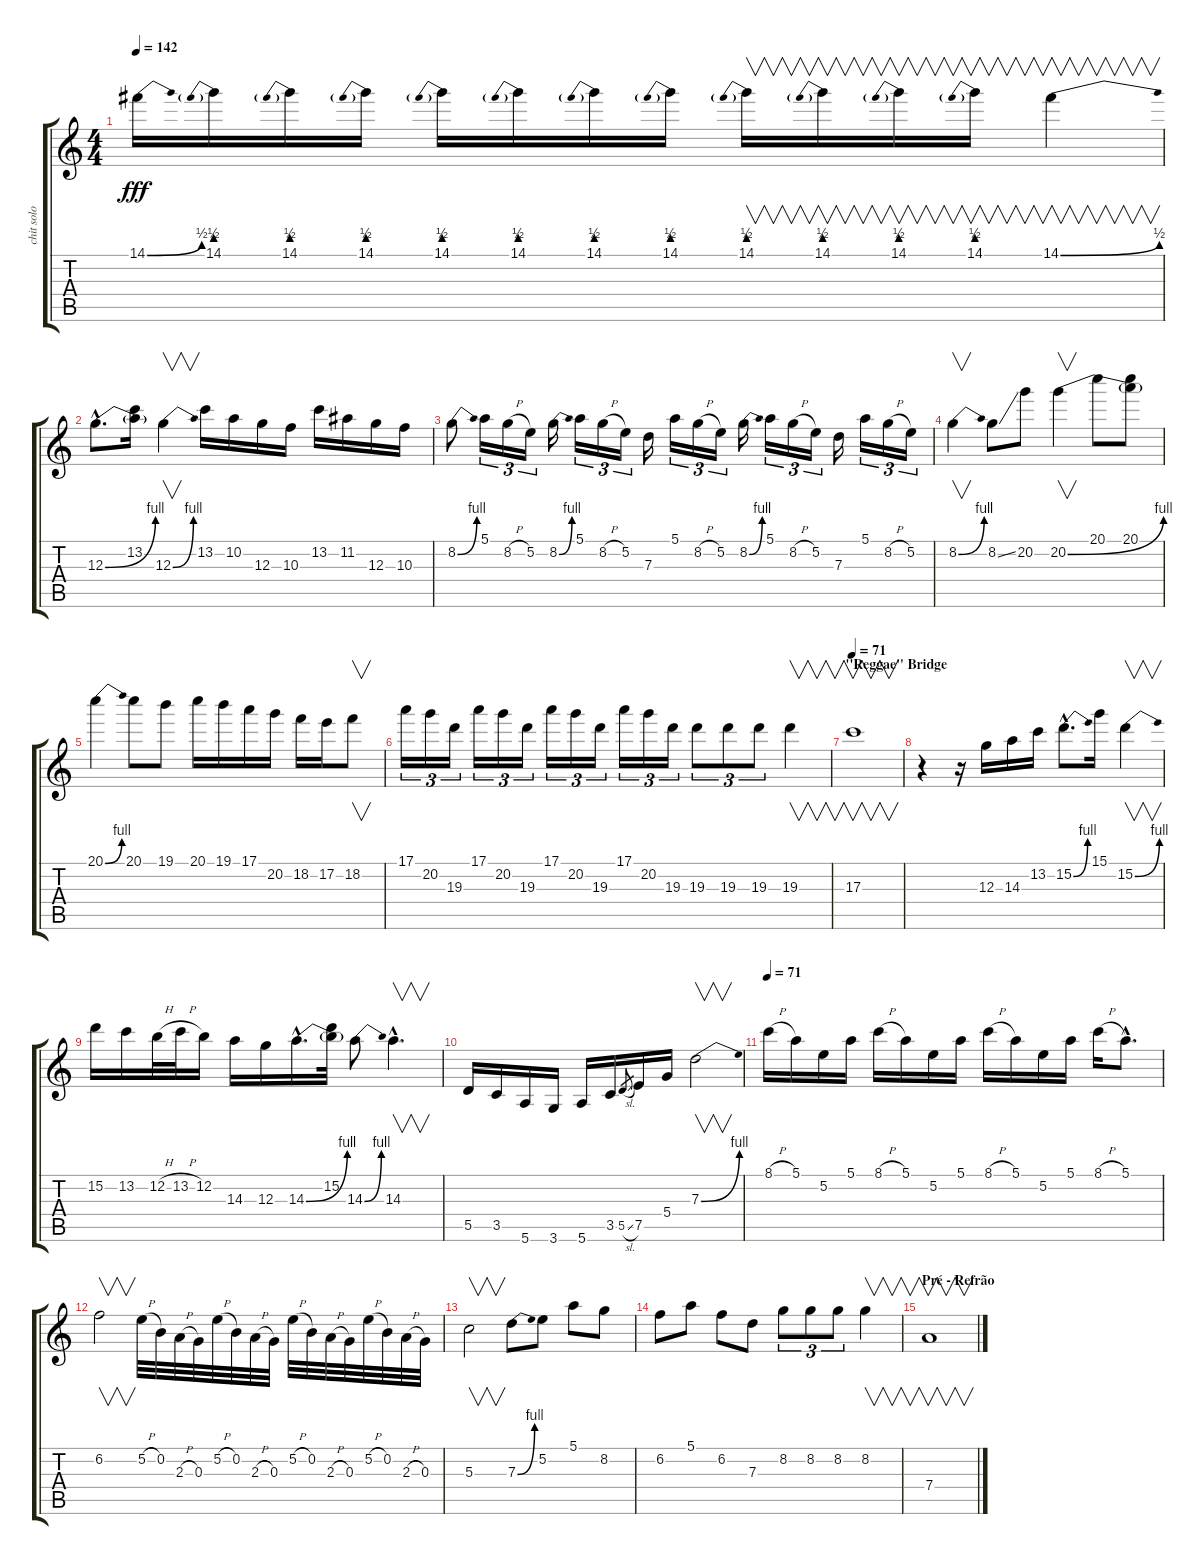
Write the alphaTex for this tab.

\track ("chit solo" "chit solo") {instrument overdrivenguitar}
\staff {score tabs}
\tuning (E4 B3 G3 D3 A2 E2) {hide}
\ts (4 4)
\tempo 142
\clef g2
\ks c
14.1{be (bend 0 0 60 2)}.16{dy fff} 14.1{be (prebend 0 2 60 2)}.16 14.1{be (prebend 0 2 60 2)}.16 14.1{be (prebend 0 2 60 2)}.16 14.1{be (prebend 0 2 60 2)}.16 14.1{be (prebend 0 2 60 2)}.16 14.1{be (prebend 0 2 60 2)}.16 14.1{be (prebend 0 2 60 2)}.16 14.1{be (prebend 0 2 60 2)}.16{v} 14.1{be (prebend 0 2 60 2)}.16{v} 14.1{be (prebend 0 2 60 2)}.16{v} 14.1{be (prebend 0 2 60 2)}.16{v} 14.1{be (bend 0 0 60 2)}.4{v} |
12.3{be (bend 0 0 60 4) hac}.8{d} (13.2 12.3{t}).16 12.3{be (bend 0 0 60 4)}.4{v} 13.2.16 10.2.16 12.3.16 10.3.16 13.2.16 11.2.16 12.3.16 10.3.16 |
8.2{be (bend 0 0 60 4)}.8 5.1.16{tu (3 2)} 8.2{h}.16{tu (3 2)} 5.2.16{tu (3 2)} 8.2{be (bend 0 0 60 4)}.16 5.1.16{tu (3 2)} 8.2{h}.16{tu (3 2)} 5.2.16{tu (3 2)} 7.3.16 5.1.16{tu (3 2)} 8.2{h}.16{tu (3 2)} 5.2.16{tu (3 2)} 8.2{be (bend 0 0 60 4)}.16 5.1.16{tu (3 2)} 8.2{h}.16{tu (3 2)} 5.2.16{tu (3 2)} 7.3.16 5.1.16{tu (3 2)} 8.2{h}.16{tu (3 2)} 5.2.16{tu (3 2)} |
8.2{be (bend 0 0 60 4)}.4{v} 8.2{ss}.8 20.2.8 20.2{be (bend 0 0 60 4)}.4{v} 20.1.8 (20.1 20.2{t}).8 |
20.1{be (bend 0 0 60 4)}.4 20.1.8 19.1.8 20.1.16 19.1.16 17.1.16 20.2.16 18.2.16 17.2.16 18.2.8{v} |
17.1.16{tu (3 2)} 20.2.16{tu (3 2)} 19.3.16{tu (3 2)} 17.1.16{tu (3 2)} 20.2.16{tu (3 2)} 19.3.16{tu (3 2)} 17.1.16{tu (3 2)} 20.2.16{tu (3 2)} 19.3.16{tu (3 2)} 17.1.16{tu (3 2)} 20.2.16{tu (3 2)} 19.3.16{tu (3 2)} 19.3.8{tu (3 2)} 19.3.8{tu (3 2)} 19.3.8{tu (3 2)} 19.3.4{v} |
\section ("" "''Reggae'' Bridge")
\tempo 71
17.3.1{v} |
r.4 r.16 12.3.16 14.3.16 13.2.16 15.2{be (bend 0 0 60 4) hac}.8{d} 15.1.16 15.2{be (bend 0 0 60 4)}.4{v} |
15.2.16 13.2.16 12.2{h}.32 13.2{h}.32 12.2.16 14.3.16 12.3.16 14.3{be (bend 0 0 60 4) hac}.16{d} (15.2 14.3{t}).32 14.3{be (bend 0 0 60 4)}.8 14.3{hac}.4{v d} |
5.5.16 3.5.16 5.6.16 3.6.16 5.6.16 3.5.16 5.5{sl}.8{gr} 7.5.16 5.4.16 7.3{be (bend 0 0 60 4)}.2{v} |
\tempo 71
8.1{h}.16 5.1.16 5.2.16 5.1.16 8.1{h}.16 5.1.16 5.2.16 5.1.16 8.1{h}.16 5.1.16 5.2.16 5.1.16 8.1{h}.16 5.1{hac}.8{d} |
6.2.2{v} 5.2{h}.32 0.2.32 2.3{h}.32 0.3.32 5.2{h}.32 0.2.32 2.3{h}.32 0.3.32 5.2{h}.32 0.2.32 2.3{h}.32 0.3.32 5.2{h}.32 0.2.32 2.3{h}.32 0.3.32 |
5.3.2{v} 7.3{be (bend 0 0 60 4)}.8 5.2.8 5.1.8 8.2.8 |
6.2.8 5.1.8 6.2.8 7.3.8 8.2.8{tu (3 2)} 8.2.8{tu (3 2)} 8.2.8{tu (3 2)} 8.2.4{v} |
\section ("" "Pré - Refrão")
7.4.1{v}
